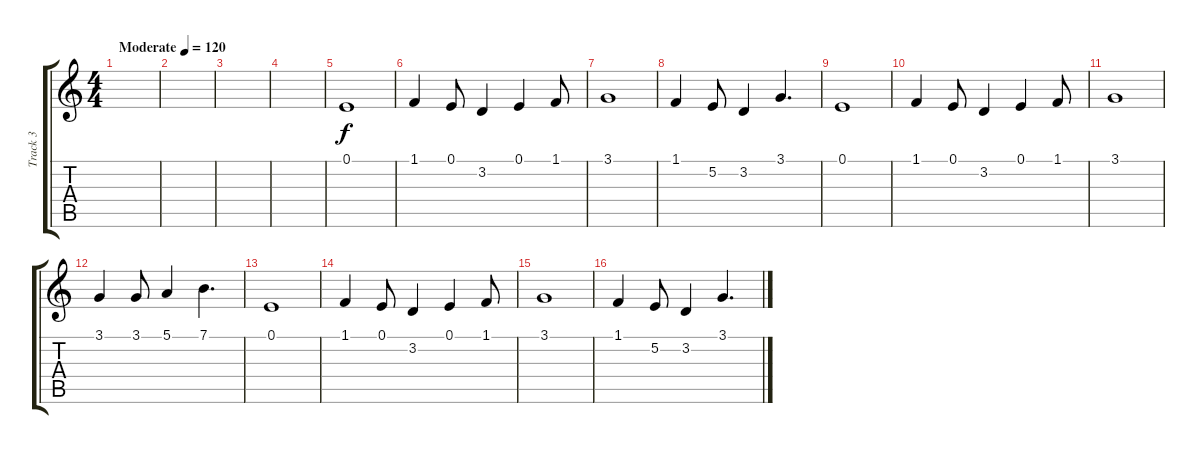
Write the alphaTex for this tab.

\track ("Track 3" "Track 3") {instrument viola}
\staff {score tabs}
\tuning (E4 B3 G3 D3 A2 E2) {hide}
\ts (4 4)
\tempo (120 "Moderate")
\clef g2
\ks c
|
|
|
|
0.1.1 |
1.1.4 0.1.8 3.2.4 0.1.4 1.1.8 |
3.1.1 |
1.1.4 5.2.8 3.2.4 3.1.4{d} |
0.1.1 |
1.1.4 0.1.8 3.2.4 0.1.4 1.1.8 |
3.1.1 |
3.1.4 3.1.8 5.1.4 7.1.4{d} |
0.1.1 |
1.1.4 0.1.8 3.2.4 0.1.4 1.1.8 |
3.1.1 |
1.1.4 5.2.8 3.2.4 3.1.4{d}
